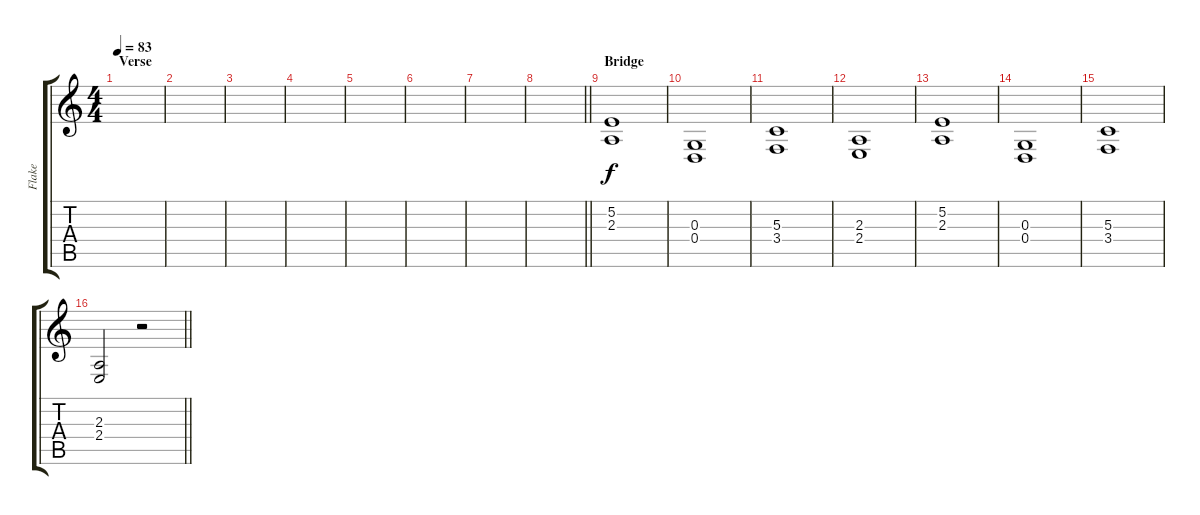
\track ("Flake" "Flake") {instrument stringensemble1}
\staff {score tabs}
\tuning (E4 B3 G3 D3 A2 E2) {hide}
\ts (4 4)
\section ("" "Verse")
\tempo 83
\clef g2
\ks c
|
|
|
|
|
|
|
\barLineRight lightlight
|
\section ("" "Bridge")
(5.2 2.3).1 |
(0.3 0.4).1 |
(5.3 3.4).1 |
(2.3 2.4).1 |
(5.2 2.3).1 |
(0.3 0.4).1 |
(5.3 3.4).1 |
\barLineRight lightlight
(2.3 2.4).2 r.2
